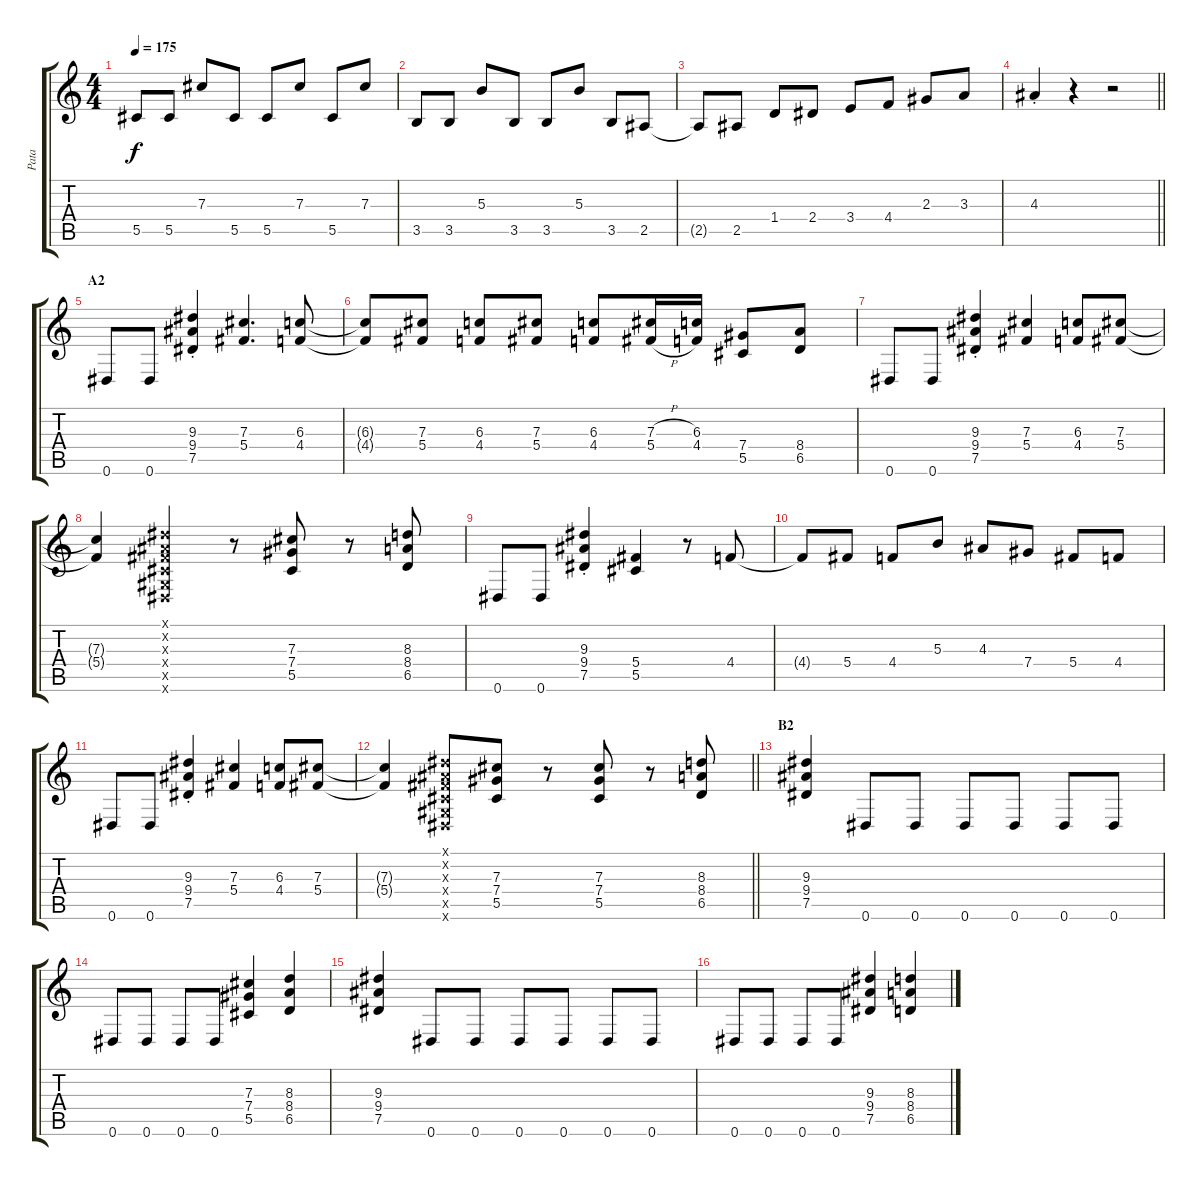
\track ("Pata" "Pata") {instrument overdrivenguitar}
\staff {score tabs}
\tuning (Eb4 Bb3 Gb3 Db3 Ab2 Eb2) {hide}
\ts (4 4)
\tempo 175
\clef g2
\ks c
5.5.8{dy f} 5.5.8 7.3.8 5.5.8 5.5.8 7.3.8 5.5.8 7.3.8 |
3.5.8 3.5.8 5.3.8 3.5.8 3.5.8 5.3.8 3.5.8 2.5.8 |
2.5{t}.8 2.5.8 1.4.8 2.4.8 3.4.8 4.4.8 2.3.8 3.3.8 |
\barLineRight lightlight
4.3{st}.4 r.4 r.2 |
\section ("" "A2")
0.6.8 0.6.8 (9.3{st} 9.4{st} 7.5{st}).4 (7.3 5.4).4{d} (6.3 4.4).8 |
(6.3{t} 4.4{t}).8 (7.3 5.4).8 (6.3 4.4).8 (7.3 5.4).8 (6.3 4.4).8 (7.3{h} 5.4{h}).16 (6.3 4.4).16 (7.4 5.5).8 (8.4 6.5).8 |
0.6.8 0.6.8 (9.3{st} 9.4{st} 7.5{st}).4 (7.3 5.4).4 (6.3 4.4).8 (7.3 5.4).8 |
(7.3{t} 5.4{t}).4 (0.1{x} 0.2{x} 0.3{x} 0.4{x} 0.5{x} 0.6{x}).4 r.8 (7.3 7.4 5.5).8 r.8 (8.3 8.4 6.5).8 |
0.6.8 0.6.8 (9.3{st} 9.4{st} 7.5{st}).4 (5.4 5.5).4 r.8 4.4.8 |
4.4{t}.8 5.4.8 4.4.8 5.3.8 4.3.8 7.4.8 5.4.8 4.4.8 |
0.6.8 0.6.8 (9.3{st} 9.4{st} 7.5{st}).4 (7.3 5.4).4 (6.3 4.4).8 (7.3 5.4).8 |
\barLineRight lightlight
(7.3{t} 5.4{t}).4 (0.1{x} 0.2{x} 0.3{x} 0.4{x} 0.5{x} 0.6{x}).8 (7.3 7.4 5.5).8 r.8 (7.3 7.4 5.5).8 r.8 (8.3 8.4 6.5).8 |
\section ("" "B2")
(9.3 9.4 7.5).4 0.6.8 0.6.8 0.6.8 0.6.8 0.6.8 0.6.8 |
0.6.8 0.6.8 0.6.8 0.6.8 (7.3 7.4 5.5).4 (8.3 8.4 6.5).4 |
(9.3 9.4 7.5).4 0.6.8 0.6.8 0.6.8 0.6.8 0.6.8 0.6.8 |
0.6.8 0.6.8 0.6.8 0.6.8 (9.3 9.4 7.5).4 (8.3 8.4 6.5).4
